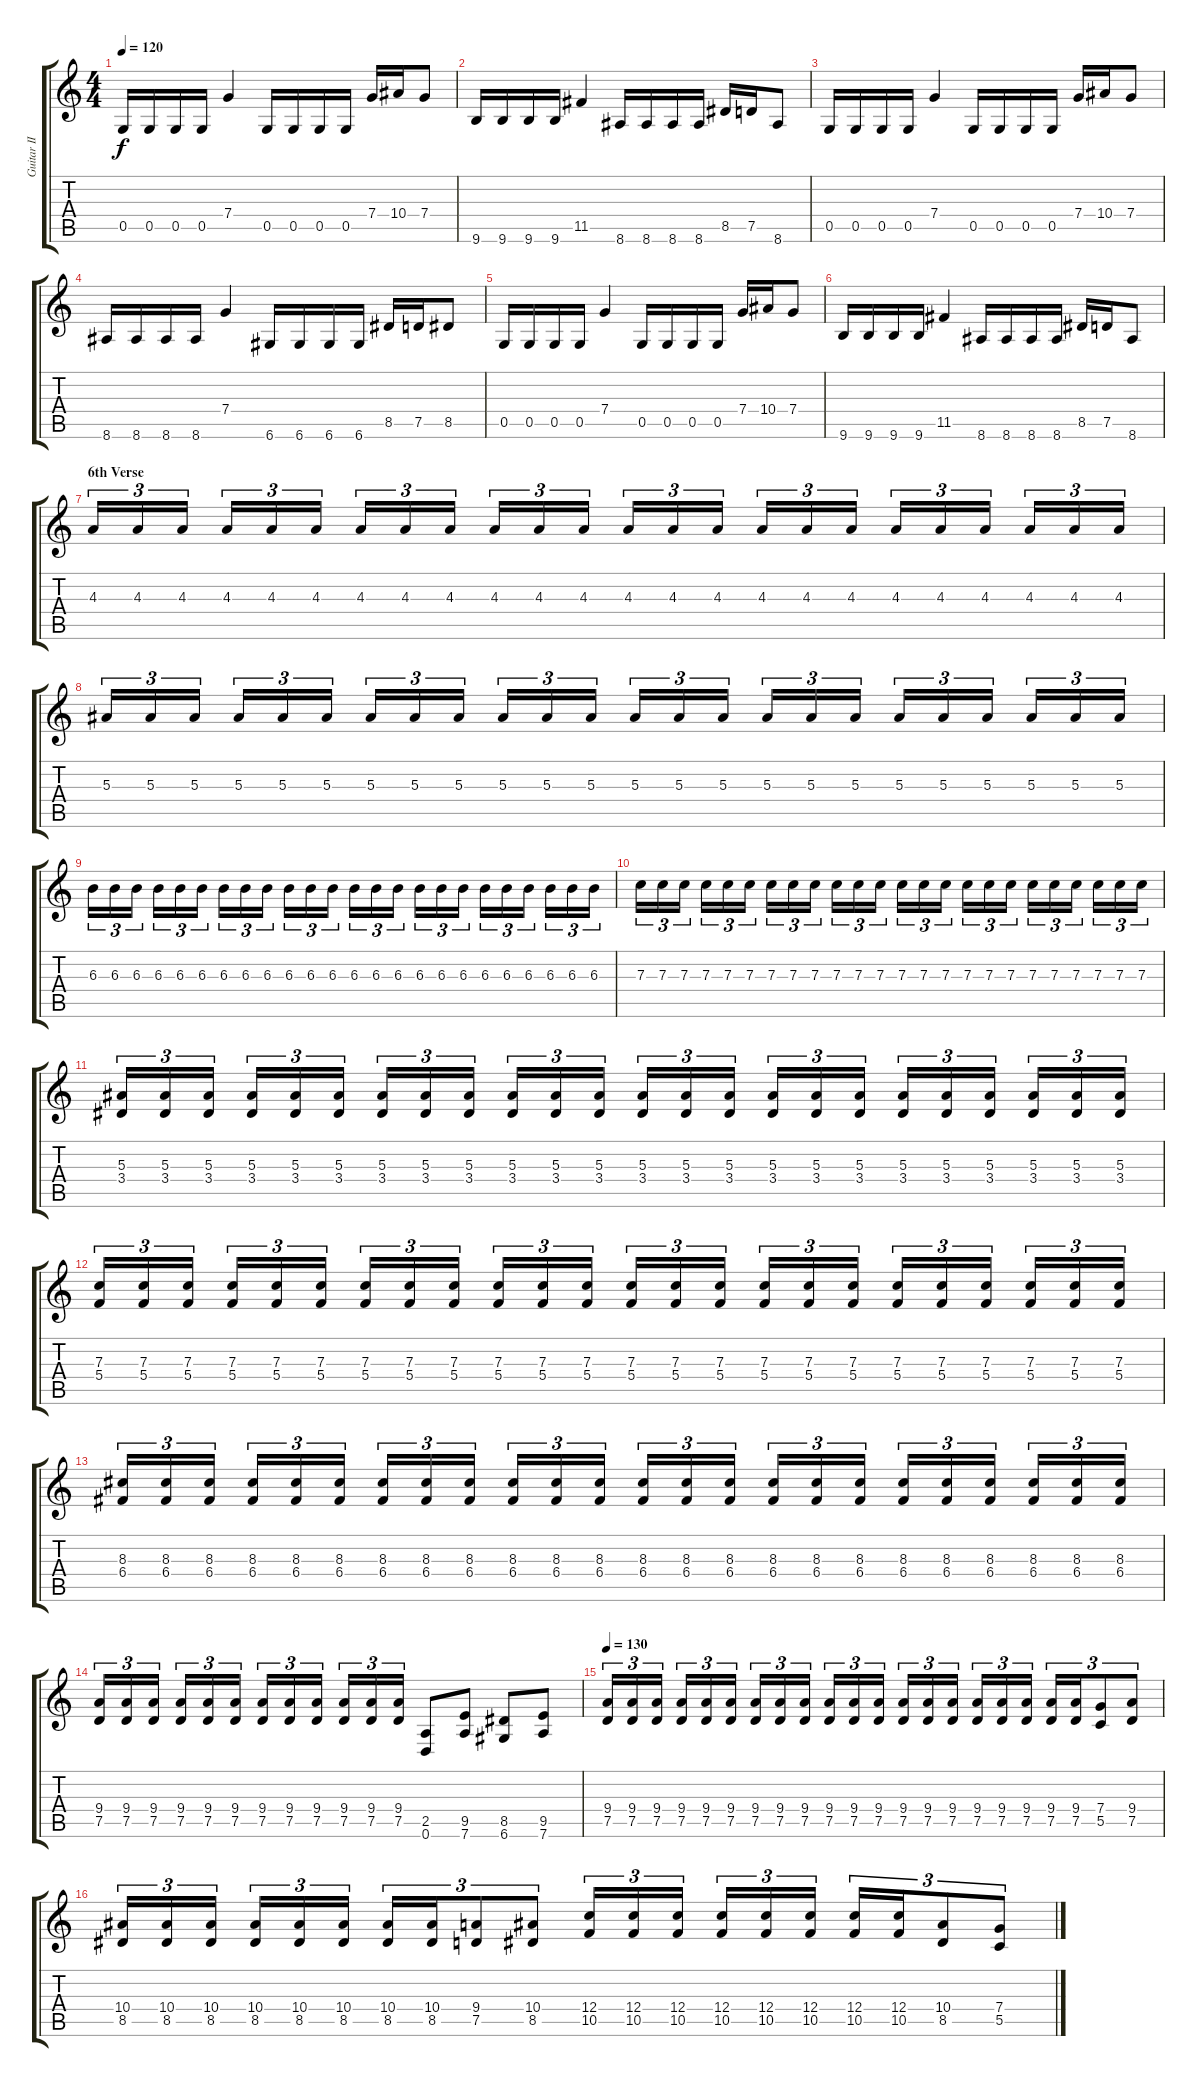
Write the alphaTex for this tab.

\track ("Guitar II" "Guitar II") {instrument distortionguitar}
\staff {score tabs}
\tuning (D4 A3 F3 C3 G2 D2) {hide}
\ts (4 4)
\tempo 120
\clef g2
\ks c
0.5.16{dy f} 0.5.16 0.5.16 0.5.16 7.4.4 0.5.16 0.5.16 0.5.16 0.5.16 7.4.16 10.4.16 7.4.8 |
9.6.16 9.6.16 9.6.16 9.6.16 11.5.4 8.6.16 8.6.16 8.6.16 8.6.16 8.5.16 7.5.16 8.6.8 |
0.5.16 0.5.16 0.5.16 0.5.16 7.4.4 0.5.16 0.5.16 0.5.16 0.5.16 7.4.16 10.4.16 7.4.8 |
8.6.16 8.6.16 8.6.16 8.6.16 7.4.4 6.6.16 6.6.16 6.6.16 6.6.16 8.5.16 7.5.16 8.5.8 |
0.5.16 0.5.16 0.5.16 0.5.16 7.4.4 0.5.16 0.5.16 0.5.16 0.5.16 7.4.16 10.4.16 7.4.8 |
9.6.16 9.6.16 9.6.16 9.6.16 11.5.4 8.6.16 8.6.16 8.6.16 8.6.16 8.5.16 7.5.16 8.6.8 |
\section ("" "6th Verse")
4.3.16{tu (3 2)} 4.3.16{tu (3 2)} 4.3.16{tu (3 2)} 4.3.16{tu (3 2)} 4.3.16{tu (3 2)} 4.3.16{tu (3 2)} 4.3.16{tu (3 2)} 4.3.16{tu (3 2)} 4.3.16{tu (3 2)} 4.3.16{tu (3 2)} 4.3.16{tu (3 2)} 4.3.16{tu (3 2)} 4.3.16{tu (3 2)} 4.3.16{tu (3 2)} 4.3.16{tu (3 2)} 4.3.16{tu (3 2)} 4.3.16{tu (3 2)} 4.3.16{tu (3 2)} 4.3.16{tu (3 2)} 4.3.16{tu (3 2)} 4.3.16{tu (3 2)} 4.3.16{tu (3 2)} 4.3.16{tu (3 2)} 4.3.16{tu (3 2)} |
5.3.16{tu (3 2)} 5.3.16{tu (3 2)} 5.3.16{tu (3 2)} 5.3.16{tu (3 2)} 5.3.16{tu (3 2)} 5.3.16{tu (3 2)} 5.3.16{tu (3 2)} 5.3.16{tu (3 2)} 5.3.16{tu (3 2)} 5.3.16{tu (3 2)} 5.3.16{tu (3 2)} 5.3.16{tu (3 2)} 5.3.16{tu (3 2)} 5.3.16{tu (3 2)} 5.3.16{tu (3 2)} 5.3.16{tu (3 2)} 5.3.16{tu (3 2)} 5.3.16{tu (3 2)} 5.3.16{tu (3 2)} 5.3.16{tu (3 2)} 5.3.16{tu (3 2)} 5.3.16{tu (3 2)} 5.3.16{tu (3 2)} 5.3.16{tu (3 2)} |
6.3.16{tu (3 2)} 6.3.16{tu (3 2)} 6.3.16{tu (3 2)} 6.3.16{tu (3 2)} 6.3.16{tu (3 2)} 6.3.16{tu (3 2)} 6.3.16{tu (3 2)} 6.3.16{tu (3 2)} 6.3.16{tu (3 2)} 6.3.16{tu (3 2)} 6.3.16{tu (3 2)} 6.3.16{tu (3 2)} 6.3.16{tu (3 2)} 6.3.16{tu (3 2)} 6.3.16{tu (3 2)} 6.3.16{tu (3 2)} 6.3.16{tu (3 2)} 6.3.16{tu (3 2)} 6.3.16{tu (3 2)} 6.3.16{tu (3 2)} 6.3.16{tu (3 2)} 6.3.16{tu (3 2)} 6.3.16{tu (3 2)} 6.3.16{tu (3 2)} |
7.3.16{tu (3 2)} 7.3.16{tu (3 2)} 7.3.16{tu (3 2)} 7.3.16{tu (3 2)} 7.3.16{tu (3 2)} 7.3.16{tu (3 2)} 7.3.16{tu (3 2)} 7.3.16{tu (3 2)} 7.3.16{tu (3 2)} 7.3.16{tu (3 2)} 7.3.16{tu (3 2)} 7.3.16{tu (3 2)} 7.3.16{tu (3 2)} 7.3.16{tu (3 2)} 7.3.16{tu (3 2)} 7.3.16{tu (3 2)} 7.3.16{tu (3 2)} 7.3.16{tu (3 2)} 7.3.16{tu (3 2)} 7.3.16{tu (3 2)} 7.3.16{tu (3 2)} 7.3.16{tu (3 2)} 7.3.16{tu (3 2)} 7.3.16{tu (3 2)} |
(5.3 3.4).16{tu (3 2)} (5.3 3.4).16{tu (3 2)} (5.3 3.4).16{tu (3 2)} (5.3 3.4).16{tu (3 2)} (5.3 3.4).16{tu (3 2)} (5.3 3.4).16{tu (3 2)} (5.3 3.4).16{tu (3 2)} (5.3 3.4).16{tu (3 2)} (5.3 3.4).16{tu (3 2)} (5.3 3.4).16{tu (3 2)} (5.3 3.4).16{tu (3 2)} (5.3 3.4).16{tu (3 2)} (5.3 3.4).16{tu (3 2)} (5.3 3.4).16{tu (3 2)} (5.3 3.4).16{tu (3 2)} (5.3 3.4).16{tu (3 2)} (5.3 3.4).16{tu (3 2)} (5.3 3.4).16{tu (3 2)} (5.3 3.4).16{tu (3 2)} (5.3 3.4).16{tu (3 2)} (5.3 3.4).16{tu (3 2)} (5.3 3.4).16{tu (3 2)} (5.3 3.4).16{tu (3 2)} (5.3 3.4).16{tu (3 2)} |
(7.3 5.4).16{tu (3 2)} (7.3 5.4).16{tu (3 2)} (7.3 5.4).16{tu (3 2)} (7.3 5.4).16{tu (3 2)} (7.3 5.4).16{tu (3 2)} (7.3 5.4).16{tu (3 2)} (7.3 5.4).16{tu (3 2)} (7.3 5.4).16{tu (3 2)} (7.3 5.4).16{tu (3 2)} (7.3 5.4).16{tu (3 2)} (7.3 5.4).16{tu (3 2)} (7.3 5.4).16{tu (3 2)} (7.3 5.4).16{tu (3 2)} (7.3 5.4).16{tu (3 2)} (7.3 5.4).16{tu (3 2)} (7.3 5.4).16{tu (3 2)} (7.3 5.4).16{tu (3 2)} (7.3 5.4).16{tu (3 2)} (7.3 5.4).16{tu (3 2)} (7.3 5.4).16{tu (3 2)} (7.3 5.4).16{tu (3 2)} (7.3 5.4).16{tu (3 2)} (7.3 5.4).16{tu (3 2)} (7.3 5.4).16{tu (3 2)} |
(8.3 6.4).16{tu (3 2)} (8.3 6.4).16{tu (3 2)} (8.3 6.4).16{tu (3 2)} (8.3 6.4).16{tu (3 2)} (8.3 6.4).16{tu (3 2)} (8.3 6.4).16{tu (3 2)} (8.3 6.4).16{tu (3 2)} (8.3 6.4).16{tu (3 2)} (8.3 6.4).16{tu (3 2)} (8.3 6.4).16{tu (3 2)} (8.3 6.4).16{tu (3 2)} (8.3 6.4).16{tu (3 2)} (8.3 6.4).16{tu (3 2)} (8.3 6.4).16{tu (3 2)} (8.3 6.4).16{tu (3 2)} (8.3 6.4).16{tu (3 2)} (8.3 6.4).16{tu (3 2)} (8.3 6.4).16{tu (3 2)} (8.3 6.4).16{tu (3 2)} (8.3 6.4).16{tu (3 2)} (8.3 6.4).16{tu (3 2)} (8.3 6.4).16{tu (3 2)} (8.3 6.4).16{tu (3 2)} (8.3 6.4).16{tu (3 2)} |
(9.4 7.5).16{tu (3 2)} (9.4 7.5).16{tu (3 2)} (9.4 7.5).16{tu (3 2)} (9.4 7.5).16{tu (3 2)} (9.4 7.5).16{tu (3 2)} (9.4 7.5).16{tu (3 2)} (9.4 7.5).16{tu (3 2)} (9.4 7.5).16{tu (3 2)} (9.4 7.5).16{tu (3 2)} (9.4 7.5).16{tu (3 2)} (9.4 7.5).16{tu (3 2)} (9.4 7.5).16{tu (3 2)} (2.5 0.6).8 (9.5 7.6).8 (8.5 6.6).8 (9.5 7.6).8 |
\tempo 130
(9.4 7.5).16{tu (3 2)} (9.4 7.5).16{tu (3 2)} (9.4 7.5).16{tu (3 2)} (9.4 7.5).16{tu (3 2)} (9.4 7.5).16{tu (3 2)} (9.4 7.5).16{tu (3 2)} (9.4 7.5).16{tu (3 2)} (9.4 7.5).16{tu (3 2)} (9.4 7.5).16{tu (3 2)} (9.4 7.5).16{tu (3 2)} (9.4 7.5).16{tu (3 2)} (9.4 7.5).16{tu (3 2)} (9.4 7.5).16{tu (3 2)} (9.4 7.5).16{tu (3 2)} (9.4 7.5).16{tu (3 2)} (9.4 7.5).16{tu (3 2)} (9.4 7.5).16{tu (3 2)} (9.4 7.5).16{tu (3 2)} (9.4 7.5).16{tu (3 2)} (9.4 7.5).16{tu (3 2)} (7.4 5.5).8{tu (3 2)} (9.4 7.5).8{tu (3 2)} |
(10.4 8.5).16{tu (3 2)} (10.4 8.5).16{tu (3 2)} (10.4 8.5).16{tu (3 2)} (10.4 8.5).16{tu (3 2)} (10.4 8.5).16{tu (3 2)} (10.4 8.5).16{tu (3 2)} (10.4 8.5).16{tu (3 2)} (10.4 8.5).16{tu (3 2)} (9.4 7.5).8{tu (3 2)} (10.4 8.5).8{tu (3 2)} (12.4 10.5).16{tu (3 2)} (12.4 10.5).16{tu (3 2)} (12.4 10.5).16{tu (3 2)} (12.4 10.5).16{tu (3 2)} (12.4 10.5).16{tu (3 2)} (12.4 10.5).16{tu (3 2)} (12.4 10.5).16{tu (3 2)} (12.4 10.5).16{tu (3 2)} (10.4 8.5).8{tu (3 2)} (7.4 5.5).8{tu (3 2)}
